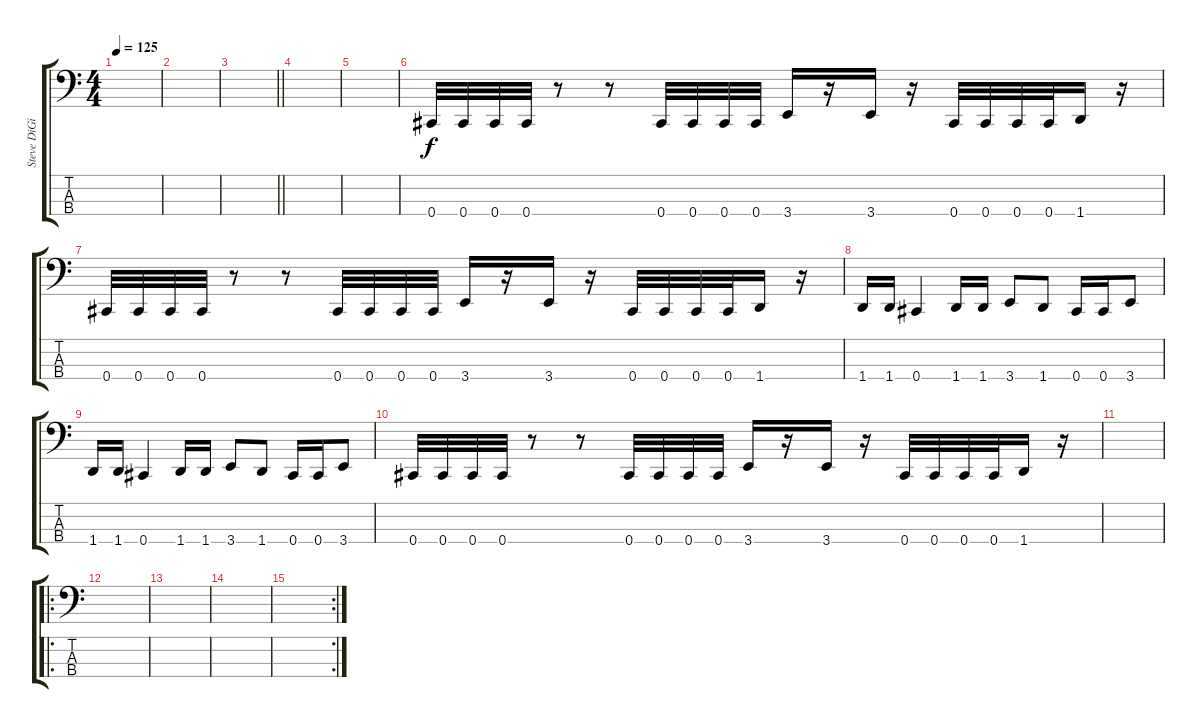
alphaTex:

\track ("Steve DiGiorgio" "Steve DiGi") {instrument fretlessbass}
\staff {score tabs}
\tuning (Gb2 Db2 Ab1 Db1) {hide}
\ts (4 4)
\tempo 125
\clef f4
\ks c
|
|
\barLineRight lightlight
|
|
|
0.4.32 0.4.32 0.4.32 0.4.32 r.8 r.8 0.4.32 0.4.32 0.4.32 0.4.32 3.4.16 r.16 3.4.16 r.16 0.4.32 0.4.32 0.4.32 0.4.32 1.4.16 r.16 |
0.4.32 0.4.32 0.4.32 0.4.32 r.8 r.8 0.4.32 0.4.32 0.4.32 0.4.32 3.4.16 r.16 3.4.16 r.16 0.4.32 0.4.32 0.4.32 0.4.32 1.4.16 r.16 |
1.4.16 1.4.16 0.4.4 1.4.16 1.4.16 3.4.8 1.4.8 0.4.16 0.4.16 3.4.8 |
1.4.16 1.4.16 0.4.4 1.4.16 1.4.16 3.4.8 1.4.8 0.4.16 0.4.16 3.4.8 |
0.4.32 0.4.32 0.4.32 0.4.32 r.8 r.8 0.4.32 0.4.32 0.4.32 0.4.32 3.4.16 r.16 3.4.16 r.16 0.4.32 0.4.32 0.4.32 0.4.32 1.4.16 r.16 |
|
\ro
|
|
|
\rc 2
